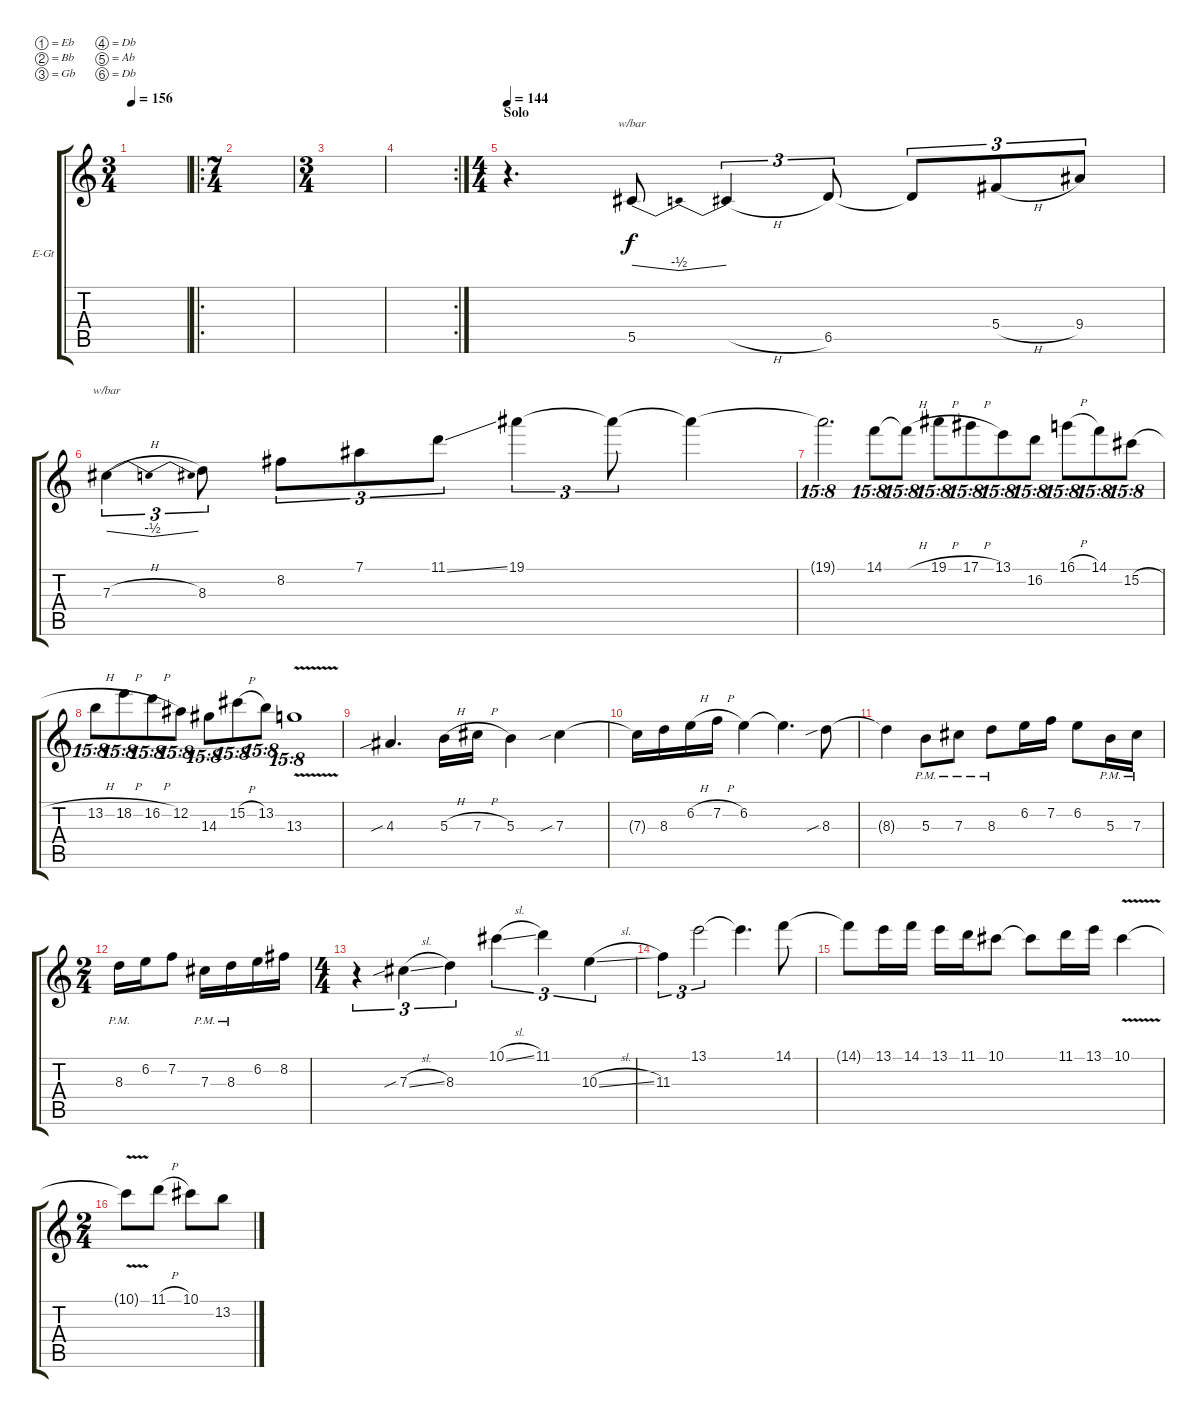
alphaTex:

\defaultSystemsLayout 4
\bracketExtendMode groupsimilarinstruments
\firstSystemTrackNameOrientation horizontal
\otherSystemsTrackNameOrientation horizontal
\track ("Daniel Mongrain" "E-Gt") {instrument distortionguitar}
\staff {score tabs}
\tuning (Eb4 Bb3 Gb3 Db3 Ab2 Db2)
\ts (3 4)
\tempo 156
\clef g2
\ks c
|
\ro
\ts (7 4)
|
\ts (3 4)
|
\rc 2
|
\ts (4 4)
\section ("" "Solo")
\tempo 144
r.4{d} 5.5.8{tbe (dip default 0 0 14.399999999999999 -2 15 -2 30 0)} 5.5{h t}.4{tu (3 2)} 6.5.8{tu (3 2)} 6.5{t}.8{tu (3 2)} 5.4{h}.8{tu (3 2)} 9.4.8{tu (3 2)} |
7.3{h}.4{tu (3 2) tbe (dip default 0 0 15 -2 30 0)} 8.3.8{tu (3 2)} 8.2.8{tu (3 2)} 7.1.8{tu (3 2)} 11.1{ss}.8{tu (3 2)} 19.1.4{tu (3 2)} 19.1{t}.8{tu (3 2)} 19.1{t}.4 |
19.1{t}.2{d tu (15 8)} 14.1.8{tu (15 8)} 14.1{h t}.8{tu (15 8)} 19.1{h}.8{tu (15 8)} 17.1{h}.8{tu (15 8)} 13.1.8{tu (15 8)} 16.2.8{tu (15 8)} 16.1{h}.8{tu (15 8)} 14.1.8{tu (15 8)} 15.2{h}.8{tu (15 8)} |
13.2{h}.8{tu (15 8)} 18.2{h}.8{tu (15 8)} 16.2{h}.8{tu (15 8)} 12.2.8{tu (15 8)} 14.3.8{tu (15 8)} 15.2{h}.8{tu (15 8)} 13.2.8{tu (15 8)} 13.3{v}.1{tu (15 8)} |
4.3{sib}.4{d} 5.3{h}.16 7.3{h}.16 5.3.4 7.3{sib}.4 |
7.3{t}.16 8.3.16 6.2{h}.16 7.2{h}.16 6.2.4 6.2{t}.4{d} 8.3{sib}.8 |
8.3{t}.4 5.3{pm}.8 7.3{pm}.8 8.3{pm}.8 6.2.16 7.2.16 6.2.8 5.3{pm}.16 7.3{pm}.16 |
\ts (2 4)
8.3{pm}.16 6.2.16 7.2.8 7.3{pm}.16 8.3{pm}.16 6.2.16 8.2.16 |
\ts (4 4)
r.4{tu (3 2)} 7.3{sib sl}.4{tu (3 2)} 8.3.4{tu (3 2)} 10.1{sl}.4{tu (3 2)} 11.1.4{tu (3 2)} 10.3{sl}.4{tu (3 2)} |
11.3.4{tu (3 2)} 13.1.2{tu (3 2)} 13.1{t}.4{d} 14.1.8 |
14.1{t}.8 13.1.16 14.1.16 13.1.16 11.1.16 10.1.8 10.1{t}.8 11.1.16 13.1.16 10.1{v}.4 |
\ts (2 4)
10.1{v t}.8 11.1{h}.8 10.1.8 13.2.8
